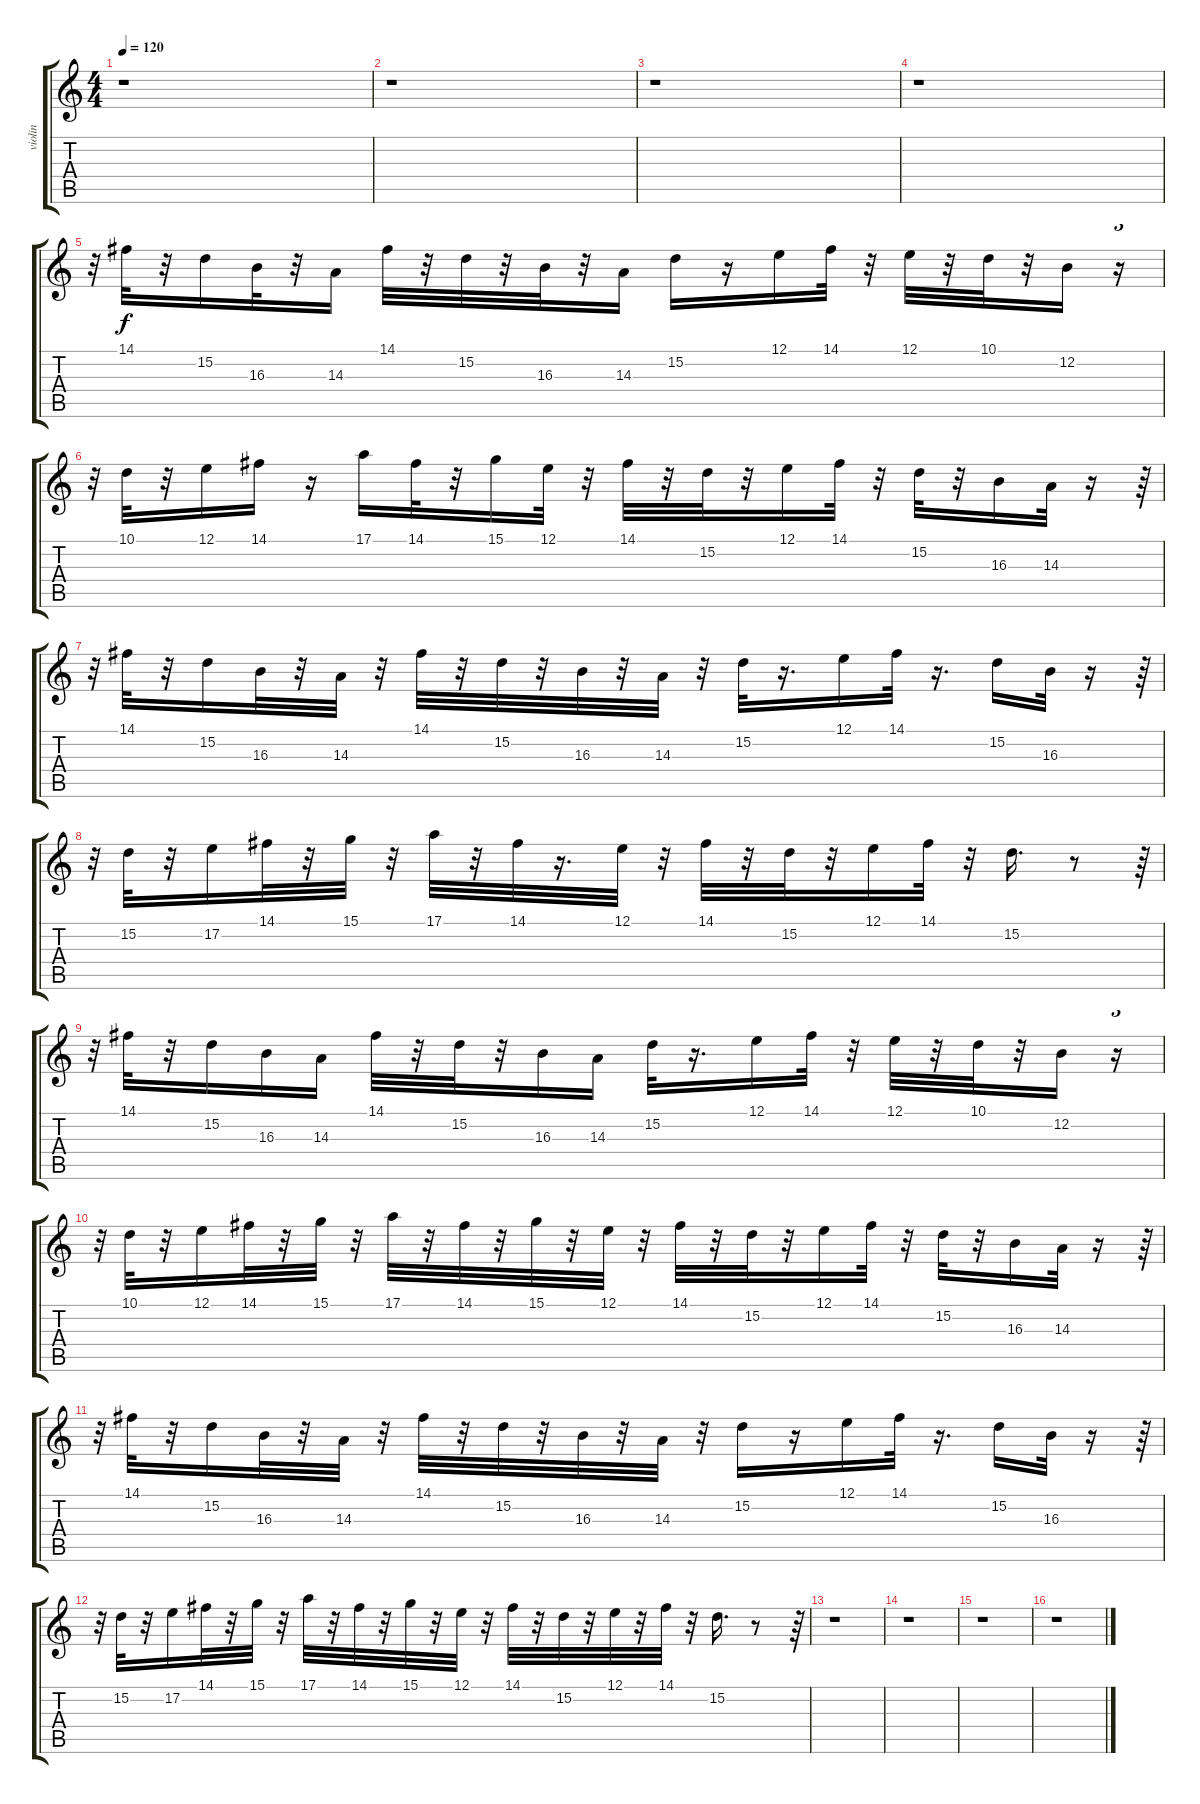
\track ("violin" "violin") {instrument fiddle}
\staff {score tabs}
\tuning (E4 B3 G3 D3 A2 E2) {hide}
\ts (4 4)
\tempo 120
\clef g2
\ks c
r.1{dy f} |
r.1 |
r.1 |
r.1 |
r.32{tu (3 2)} 14.1.32 r.32 15.2.16 16.3.32 r.32 14.3.16 14.1.32 r.32 15.2.32 r.32 16.3.32 r.32 14.3.16 15.2.16 r.16 12.1.16 14.1.32 r.32 12.1.32 r.32 10.1.32 r.32 12.2.16 r.16{tu (3 2)} |
r.32{tu (3 2)} 10.1.32 r.32 12.1.16 14.1.16 r.16 17.1.16 14.1.32 r.32 15.1.16 12.1.32 r.32 14.1.32 r.32 15.2.32 r.32 12.1.16 14.1.32 r.32 15.2.32 r.32 16.3.16 14.3.32 r.16 r.64{tu (3 2)} |
r.32{tu (3 2)} 14.1.32 r.32 15.2.16 16.3.32 r.32 14.3.32 r.32 14.1.32 r.32 15.2.32 r.32 16.3.32 r.32 14.3.32 r.32 15.2.32 r.16{d} 12.1.16 14.1.32 r.16{d} 15.2.16 16.3.32 r.16 r.64{tu (3 2)} |
r.32{tu (3 2)} 15.2.32 r.32 17.2.16 14.1.32 r.32 15.1.32 r.32 17.1.32 r.32 14.1.32 r.16{d} 12.1.32 r.32 14.1.32 r.32 15.2.32 r.32 12.1.16 14.1.32 r.32 15.2.16{d} r.8 r.64{tu (3 2)} |
r.32{tu (3 2)} 14.1.32 r.32 15.2.16 16.3.16 14.3.16 14.1.32 r.32 15.2.32 r.32 16.3.16 14.3.16 15.2.32 r.16{d} 12.1.16 14.1.32 r.32 12.1.32 r.32 10.1.32 r.32 12.2.16 r.16{tu (3 2)} |
r.32{tu (3 2)} 10.1.32 r.32 12.1.16 14.1.32 r.32 15.1.32 r.32 17.1.32 r.32 14.1.32 r.32 15.1.32 r.32 12.1.32 r.32 14.1.32 r.32 15.2.32 r.32 12.1.16 14.1.32 r.32 15.2.32 r.32 16.3.16 14.3.32 r.16 r.64{tu (3 2)} |
r.32{tu (3 2)} 14.1.32 r.32 15.2.16 16.3.32 r.32 14.3.32 r.32 14.1.32 r.32 15.2.32 r.32 16.3.32 r.32 14.3.32 r.32 15.2.16 r.16 12.1.16 14.1.32 r.16{d} 15.2.16 16.3.32 r.16 r.64{tu (3 2)} |
r.32{tu (3 2)} 15.2.32 r.32 17.2.16 14.1.32 r.32 15.1.32 r.32 17.1.32 r.32 14.1.32 r.32 15.1.32 r.32 12.1.32 r.32 14.1.32 r.32 15.2.32 r.32 12.1.32 r.32 14.1.32 r.32 15.2.16{d} r.8 r.64{tu (3 2)} |
r.1 |
r.1 |
r.1 |
r.1
